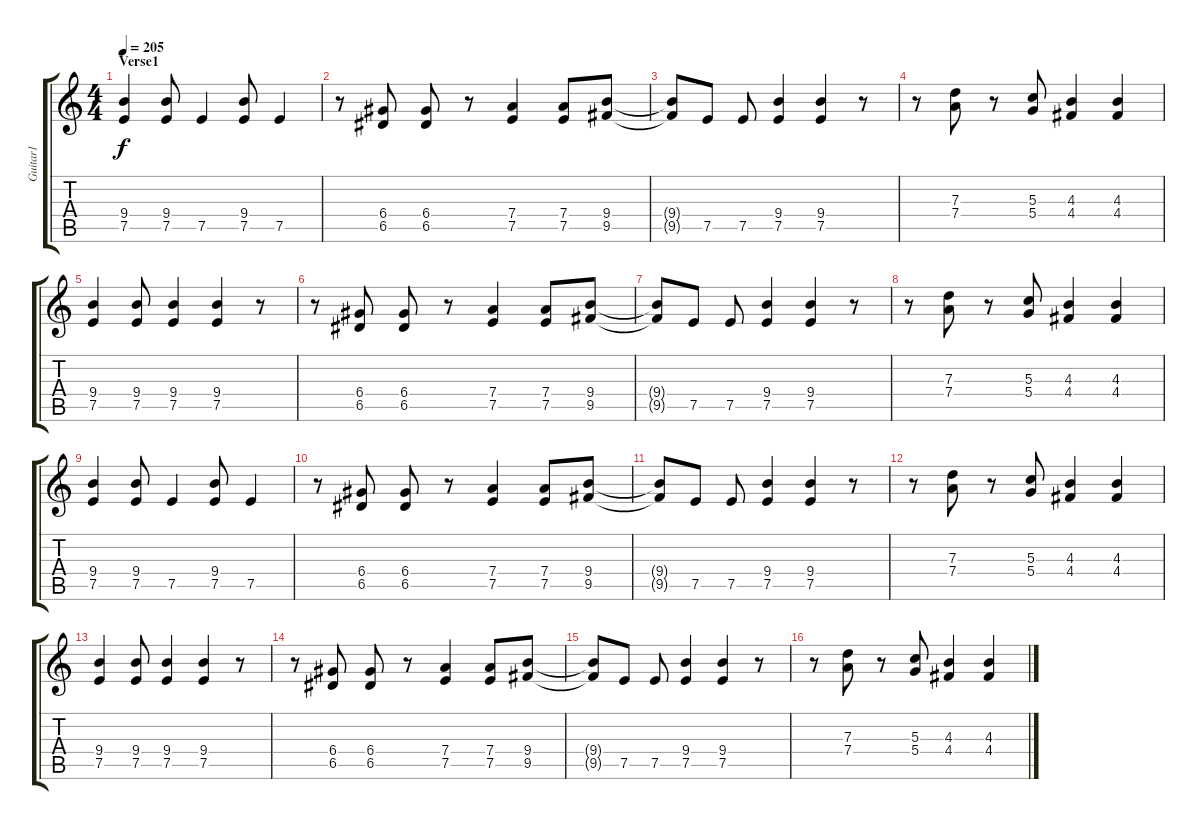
\track ("Guitar1" "Guitar1") {instrument distortionguitar}
\staff {score tabs}
\tuning (E4 B3 G3 D3 A2 E2) {hide}
\ts (4 4)
\section ("" "Verse1")
\tempo 205
\clef g2
\ks c
(9.4 7.5).4{dy f} (9.4 7.5).8 7.5.4 (9.4 7.5).8 7.5.4 |
r.8 (6.4 6.5).8 (6.4 6.5).8 r.8 (7.4 7.5).4 (7.4 7.5).8 (9.4 9.5).8 |
(9.4{t} 9.5{t}).8 7.5.8 7.5.8 (9.4 7.5).4 (9.4 7.5).4 r.8 |
r.8 (7.3 7.4).8 r.8 (5.3 5.4).8 (4.3 4.4).4 (4.3 4.4).4 |
(9.4 7.5).4 (9.4 7.5).8 (9.4 7.5).4 (9.4 7.5).4 r.8 |
r.8 (6.4 6.5).8 (6.4 6.5).8 r.8 (7.4 7.5).4 (7.4 7.5).8 (9.4 9.5).8 |
(9.4{t} 9.5{t}).8 7.5.8 7.5.8 (9.4 7.5).4 (9.4 7.5).4 r.8 |
r.8 (7.3 7.4).8 r.8 (5.3 5.4).8 (4.3 4.4).4 (4.3 4.4).4 |
(9.4 7.5).4 (9.4 7.5).8 7.5.4 (9.4 7.5).8 7.5.4 |
r.8 (6.4 6.5).8 (6.4 6.5).8 r.8 (7.4 7.5).4 (7.4 7.5).8 (9.4 9.5).8 |
(9.4{t} 9.5{t}).8 7.5.8 7.5.8 (9.4 7.5).4 (9.4 7.5).4 r.8 |
r.8 (7.3 7.4).8 r.8 (5.3 5.4).8 (4.3 4.4).4 (4.3 4.4).4 |
(9.4 7.5).4 (9.4 7.5).8 (9.4 7.5).4 (9.4 7.5).4 r.8 |
r.8 (6.4 6.5).8 (6.4 6.5).8 r.8 (7.4 7.5).4 (7.4 7.5).8 (9.4 9.5).8 |
(9.4{t} 9.5{t}).8 7.5.8 7.5.8 (9.4 7.5).4 (9.4 7.5).4 r.8 |
r.8 (7.3 7.4).8 r.8 (5.3 5.4).8 (4.3 4.4).4 (4.3 4.4).4
